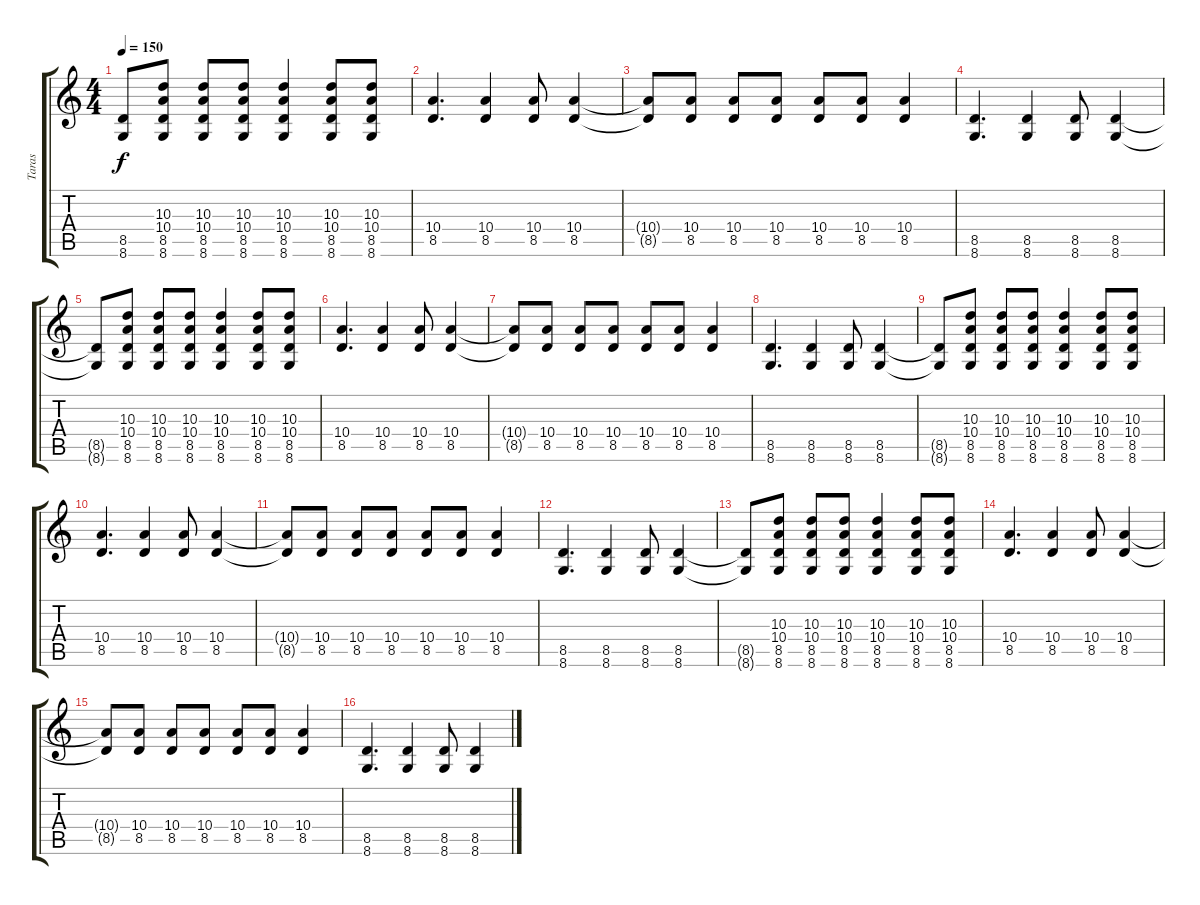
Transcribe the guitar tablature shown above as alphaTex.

\track ("Taras" "Taras") {instrument distortionguitar}
\staff {score tabs}
\tuning (Db4 Ab3 E3 B2 Gb2 B1) {hide}
\ts (4 4)
\tempo 150
\clef g2
\ks c
(8.5{t} 8.6{t}).8{dy f} (10.3 10.4 8.5 8.6).8 (10.3 10.4 8.5 8.6).8 (10.3 10.4 8.5 8.6).8 (10.3 10.4 8.5 8.6).4 (10.3 10.4 8.5 8.6).8 (10.3 10.4 8.5 8.6).8 |
(10.4 8.5).4{d} (10.4 8.5).4 (10.4 8.5).8 (10.4 8.5).4 |
(10.4{t} 8.5{t}).8 (10.4 8.5).8 (10.4 8.5).8 (10.4 8.5).8 (10.4 8.5).8 (10.4 8.5).8 (10.4 8.5).4 |
(8.5 8.6).4{d} (8.5 8.6).4 (8.5 8.6).8 (8.5 8.6).4 |
(8.5{t} 8.6{t}).8 (10.3 10.4 8.5 8.6).8 (10.3 10.4 8.5 8.6).8 (10.3 10.4 8.5 8.6).8 (10.3 10.4 8.5 8.6).4 (10.3 10.4 8.5 8.6).8 (10.3 10.4 8.5 8.6).8 |
(10.4 8.5).4{d} (10.4 8.5).4 (10.4 8.5).8 (10.4 8.5).4 |
(10.4{t} 8.5{t}).8 (10.4 8.5).8 (10.4 8.5).8 (10.4 8.5).8 (10.4 8.5).8 (10.4 8.5).8 (10.4 8.5).4 |
(8.5 8.6).4{d} (8.5 8.6).4 (8.5 8.6).8 (8.5 8.6).4 |
(8.5{t} 8.6{t}).8 (10.3 10.4 8.5 8.6).8 (10.3 10.4 8.5 8.6).8 (10.3 10.4 8.5 8.6).8 (10.3 10.4 8.5 8.6).4 (10.3 10.4 8.5 8.6).8 (10.3 10.4 8.5 8.6).8 |
(10.4 8.5).4{d} (10.4 8.5).4 (10.4 8.5).8 (10.4 8.5).4 |
(10.4{t} 8.5{t}).8 (10.4 8.5).8 (10.4 8.5).8 (10.4 8.5).8 (10.4 8.5).8 (10.4 8.5).8 (10.4 8.5).4 |
(8.5 8.6).4{d} (8.5 8.6).4 (8.5 8.6).8 (8.5 8.6).4 |
(8.5{t} 8.6{t}).8 (10.3 10.4 8.5 8.6).8 (10.3 10.4 8.5 8.6).8 (10.3 10.4 8.5 8.6).8 (10.3 10.4 8.5 8.6).4 (10.3 10.4 8.5 8.6).8 (10.3 10.4 8.5 8.6).8 |
(10.4 8.5).4{d} (10.4 8.5).4 (10.4 8.5).8 (10.4 8.5).4 |
(10.4{t} 8.5{t}).8 (10.4 8.5).8 (10.4 8.5).8 (10.4 8.5).8 (10.4 8.5).8 (10.4 8.5).8 (10.4 8.5).4 |
(8.5 8.6).4{d} (8.5 8.6).4 (8.5 8.6).8 (8.5 8.6).4
